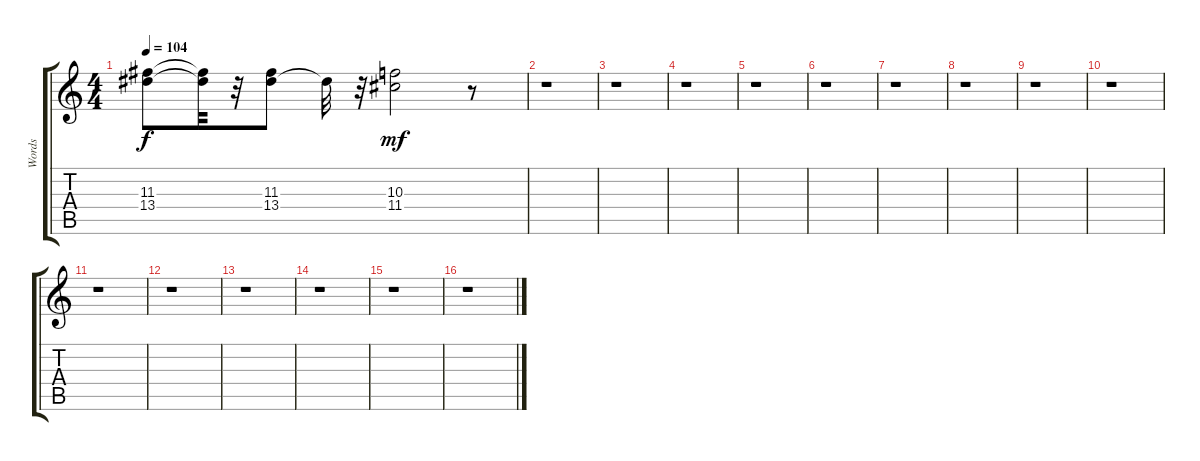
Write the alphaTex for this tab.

\track ("Words" "Words") {instrument acousticguitarsteel}
\staff {score tabs}
\tuning (E4 B3 G3 D3 A2 E2) {hide}
\ts (4 4)
\tempo 104
\clef g2
\ks c
(11.3 13.4).8{dy f} (11.3{t} 13.4{t}).32 r.32 (11.3 13.4).8 13.4{t}.32 r.32 (10.3 11.4).2{dy mf} r.8 |
r.1 |
r.1 |
r.1 |
r.1 |
r.1 |
r.1 |
r.1 |
r.1 |
r.1 |
r.1 |
r.1 |
r.1 |
r.1 |
r.1 |
r.1
